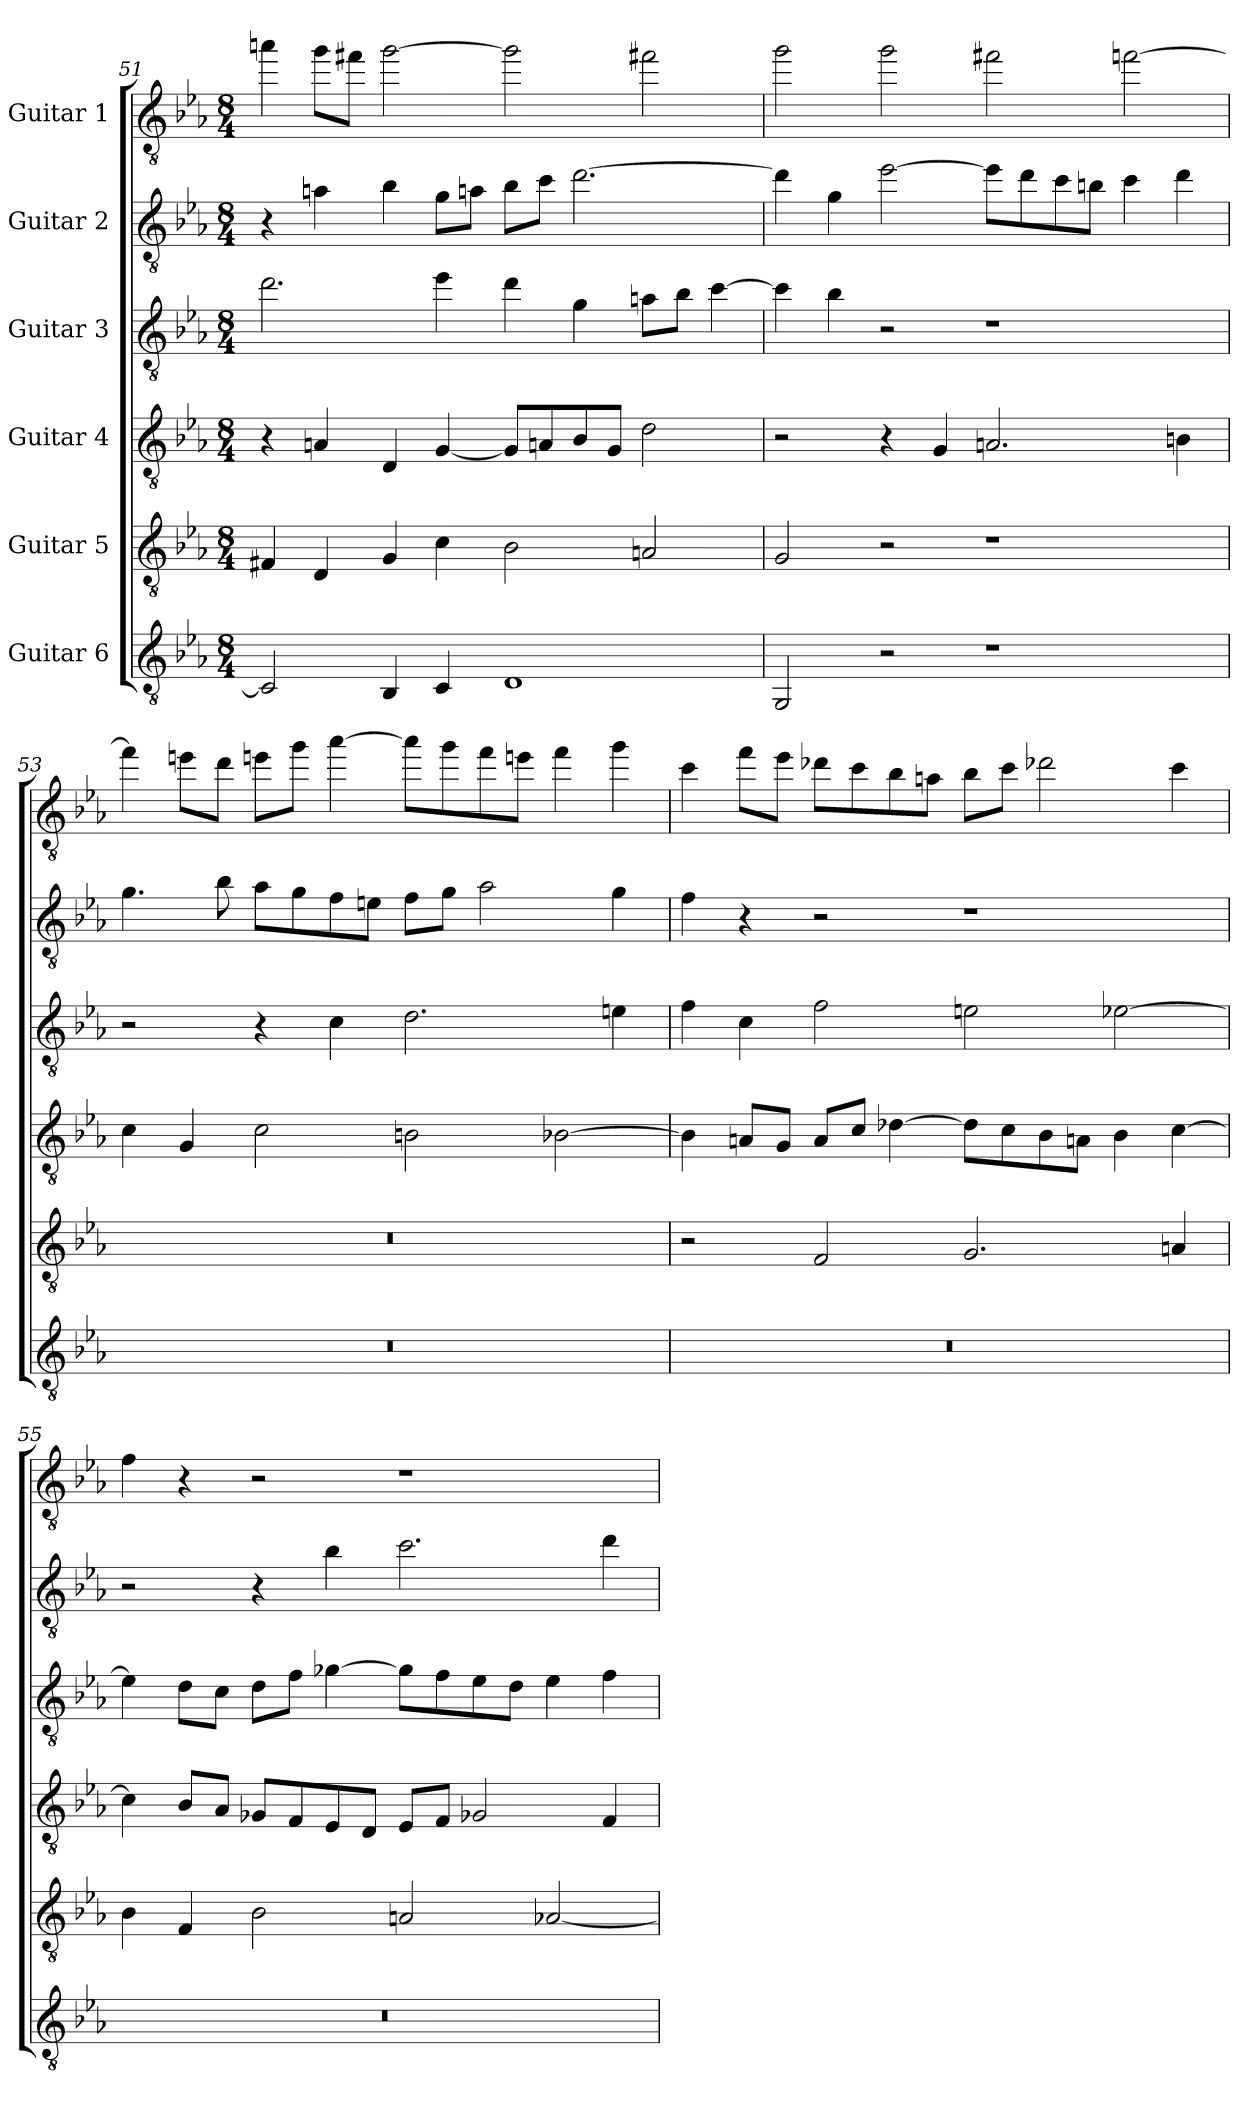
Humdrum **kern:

**kern	**kern	**kern	**kern	**kern	**kern
*part6	*part5	*part4	*part3	*part2	*part1
*staff6	*staff5	*staff4	*staff3	*staff2	*staff1
*I"Guitar 6	*I"Guitar 5	*I"Guitar 4	*I"Guitar 3	*I"Guitar 2	*I"Guitar 1
*clefGv2	*clefGv2	*clefGv2	*clefGv2	*clefGv2	*clefGv2
*k[b-e-a-]	*k[b-e-a-]	*k[b-e-a-]	*k[b-e-a-]	*k[b-e-a-]	*k[b-e-a-]
*M8/4	*M8/4	*M8/4	*M8/4	*M8/4	*M8/4
=51	=51	=51	=51	=51	=51
2C/]	4F#X/	4r	2.dd\	4r	4aan\
.	4D/	4An/	.	4an\	8gg\L
.	.	.	.	.	8ff#X\J
4BB-/	4G/	4D/	.	4b-\	[2gg\
4C/	4c\	[4G/	4ee-\	8g\L	.
.	.	.	.	8an\J	.
1D	2B-\	8G/L]	4dd\	8b-\L	2gg\]
.	.	8An/	.	8cc\J	.
.	.	8B-/	4g\	[2.dd\	.
.	.	8G/J	.	.	.
.	2An/	2d\	8an\L	.	2ff#X\
.	.	.	8b-\J	.	.
.	.	.	[4cc\	.	.
=52	=52	=52	=52	=52	=52
2GG/	2G/	2r	4cc\]	4dd\]	2gg\
.	.	.	4b-\	4g\	.
2r	2r	4r	2r	[2ee-\	2gg\
.	.	4G/	.	.	.
1r	1r	2.An/	1r	8ee-\L]	2ff#X\
.	.	.	.	8dd\	.
.	.	.	.	8cc\	.
.	.	.	.	8bn\J	.
.	.	.	.	4cc\	[2ffn\
.	.	4Bn\	.	4dd\	.
!!LO:LB:g=z
=53	=53	=53	=53	=53	=53
0r	0r	4c\	2r	4.g\	4ff\]
.	.	4G/	.	.	8een\L
.	.	.	.	8b-\	8dd\J
.	.	2c\	4r	8a-\L	8een\L
.	.	.	.	8g\	8gg\J
.	.	.	4c\	8f\	[4aa-\
.	.	.	.	8en\J	.
.	.	2Bn\	2.d\	8f\L	8aa-\L]
.	.	.	.	8g\J	8gg\
.	.	.	.	2a-\	8ff\
.	.	.	.	.	8een\J
.	.	[2B-X\	.	.	4ff\
.	.	.	4en\	4g\	4gg\
=54	=54	=54	=54	=54	=54
0r	2r	4B-\]	4f\	4f\	4cc\
.	.	8An/L	4c\	4r	8ff\L
.	.	8G/J	.	.	8ee-\J
.	2F/	8A/L	2f\	2r	8dd-X\L
.	.	8c/J	.	.	8cc\
.	.	[4d-X\	.	.	8b-\
.	.	.	.	.	8an\J
.	2.G/	8d-\L]	2en\	1r	8b-\L
.	.	8c\	.	.	8cc\J
.	.	8B-\	.	.	2dd-X\
.	.	8An\J	.	.	.
.	.	4B-\	[2e-X\	.	.
.	4An/	[4c\	.	.	4cc\
=55	=55	=55	=55	=55	=55
0r	4B-\	4c\]	4e-\]	2r	4f\
.	4F/	8B-/L	8d\L	.	4r
.	.	8A-/J	8c\J	.	.
.	2B-\	8G-X/L	8d\L	4r	2r
.	.	8F/	8f\J	.	.
.	.	8E-/	[4g-X\	4b-\	.
.	.	8D/J	.	.	.
.	2An/	8E-/L	8g-\L]	2.cc\	1r
.	.	8F/J	8f\	.	.
.	.	2G-X/	8e-\	.	.
.	.	.	8d\J	.	.
.	[2A-X/	.	4e-\	.	.
.	.	4F/	4f\	4dd\	.
=	=	=	=	=	=
*-	*-	*-	*-	*-	*-
